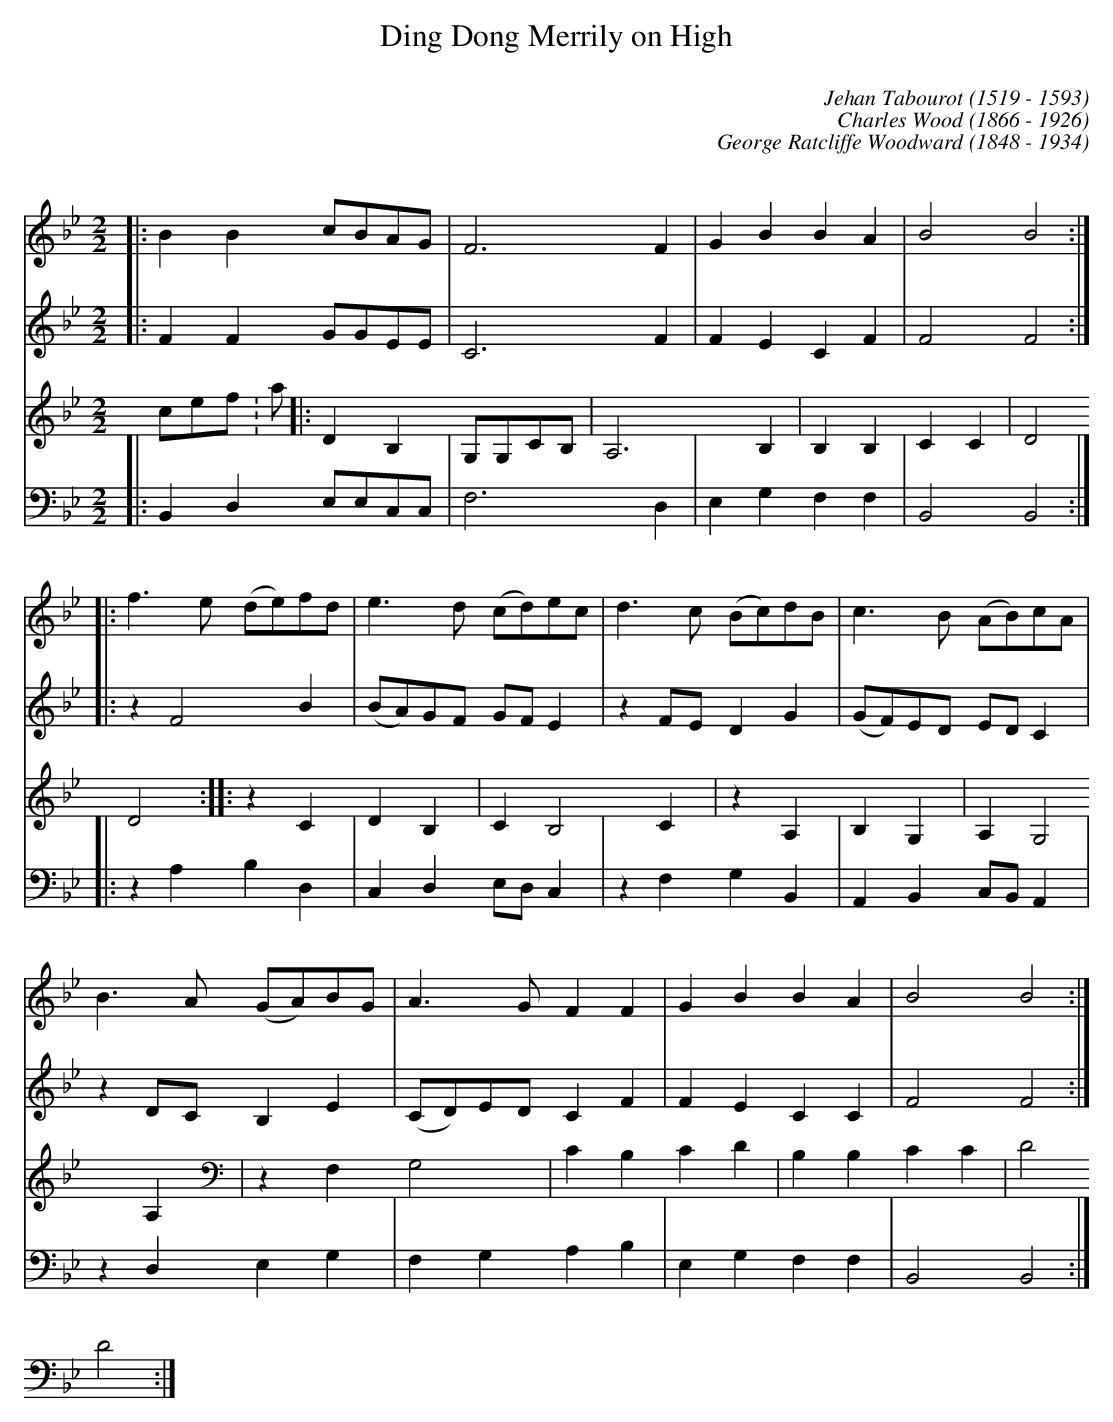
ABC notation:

X:1
C:
T:Ding Dong Merrily on High
C:Jehan Tabourot (1519 - 1593)
C:Charles Wood (1866 - 1926)
C:George Ratcliffe Woodward (1848 - 1934)
C:
M:2/2
L:1/8
K:Bbmaj
V:1
|: B2B2 cBAG | F6F2 | G2B2 B2A2 | B4 B4 :|
|: f2>e2 (de)fd | e2>d2 (cd)ec | d2>c2 (Bc)dB | c2>B2 (AB)cA |
B2>A2 (GA)BG | A2>G2 F2F2 | G2B2 B2A2 | B4 B4 :|
V:2
|: F2F2 GGEE | C6F2 | F2E2 C2F2 | F4F4 :|
|: z2F4B2 | (BA)GF GFE2 | z2FE D2G2 | (GF)ED EDC2 |
z2DC B,2E2 | (CD)ED C2F2 | F2E2 C2C2 | F4 F4 :|
V:3
clef: soprano
|: D2B,2 G,G,CB, | A,6B,2  | B,2B,2 C2C2 | D4D4 :|
|: z2C2 D2B,2 | C2B,4C2 | z2A,2 B,2G,2 | A,2G,4A,2 |
z2F,2 G,4 | C2B,2 C2D2 | B,2B,2 C2C2 | D4 D4 :|
V:4
|: B,,2D,2 E,E,C,C, | F,6D,2 | E,2G,2 F,2F,2 | B,,4B,,4 :|
|: z2A,2 B,2D,2 | C,2D,2 E,D,C,2 | z2F,2 G,2B,,2 | A,,2B,,2 C,B,,A,,2 |
z2D,2 E,2G,2 | F,2G,2 A,2B,2 | E,2G,2 F,2F,2 | B,,4 B,,4 :|
